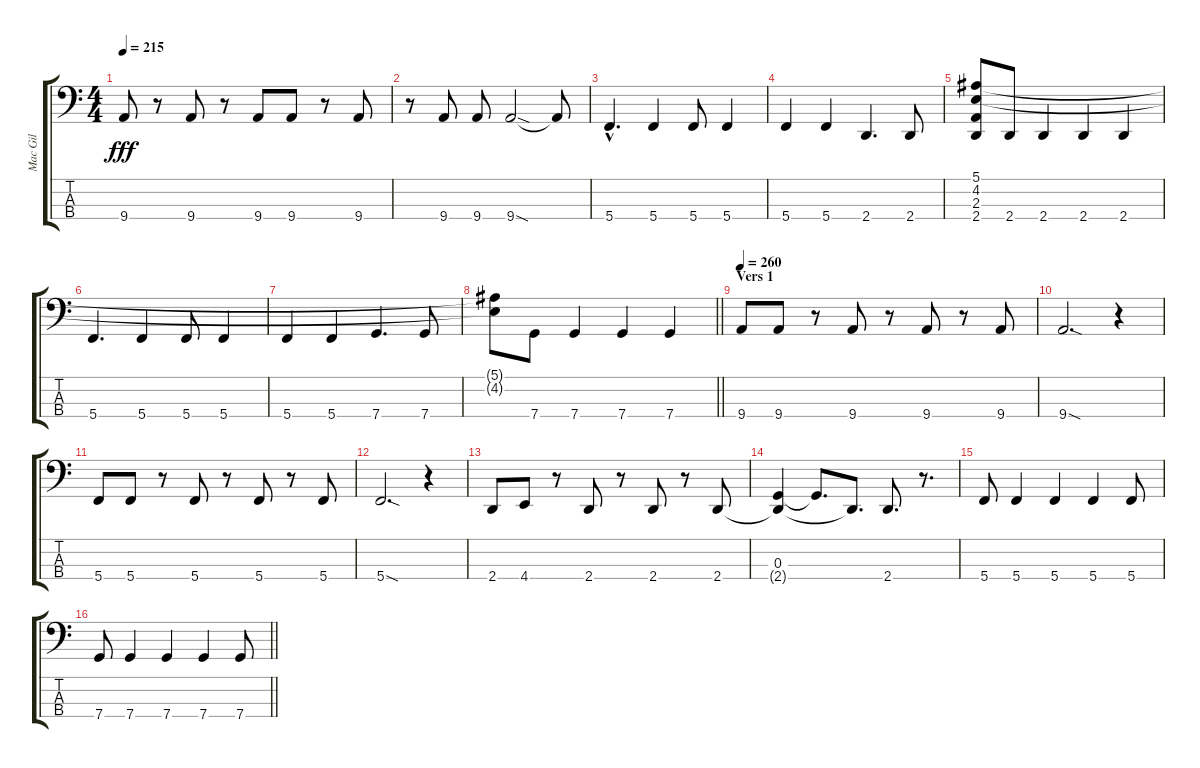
\track ("Mac Gil" "Mac Gil") {instrument electricbassfinger}
\staff {score tabs}
\tuning (F2 C2 G1 C1) {hide}
\ts (4 4)
\tempo 215
\clef f4
\ks c
9.4.8{dy fff} r.8 9.4.8 r.8 9.4.8 9.4.8 r.8 9.4.8 |
r.8 9.4.8 9.4.8 9.4{sod}.2 9.4{t}.8 |
5.4{hac}.4{d} 5.4.4 5.4.8 5.4.4 |
5.4.4 5.4.4 2.4.4{d} 2.4.8 |
(5.1 4.2 2.3 2.4).8 2.4.8 2.4.4 2.4.4 2.4.4 |
5.4.4{d} 5.4.4 5.4.8 5.4.4 |
5.4.4 5.4.4 7.4.4{d} 7.4.8 |
\barLineRight lightlight
(5.1{t} 4.2{t}).8 7.4.8 7.4.4 7.4.4 7.4.4 |
\section ("" "Vers 1")
\tempo 260
9.4.8 9.4.8 r.8 9.4.8 r.8 9.4.8 r.8 9.4.8 |
9.4{sod}.2{d} r.4 |
5.4.8 5.4.8 r.8 5.4.8 r.8 5.4.8 r.8 5.4.8 |
5.4{sod}.2{d} r.4 |
2.4.8 4.4.8 r.8 2.4.8 r.8 2.4.8 r.8 2.4.8 |
(0.3 2.4{t}).4 0.3{t}.8{d} 2.4{t}.8{d} 2.4.8{d} r.8{d} |
5.4.8 5.4.4 5.4.4 5.4.4 5.4.8 |
\barLineRight lightlight
7.4.8 7.4.4 7.4.4 7.4.4 7.4.8
